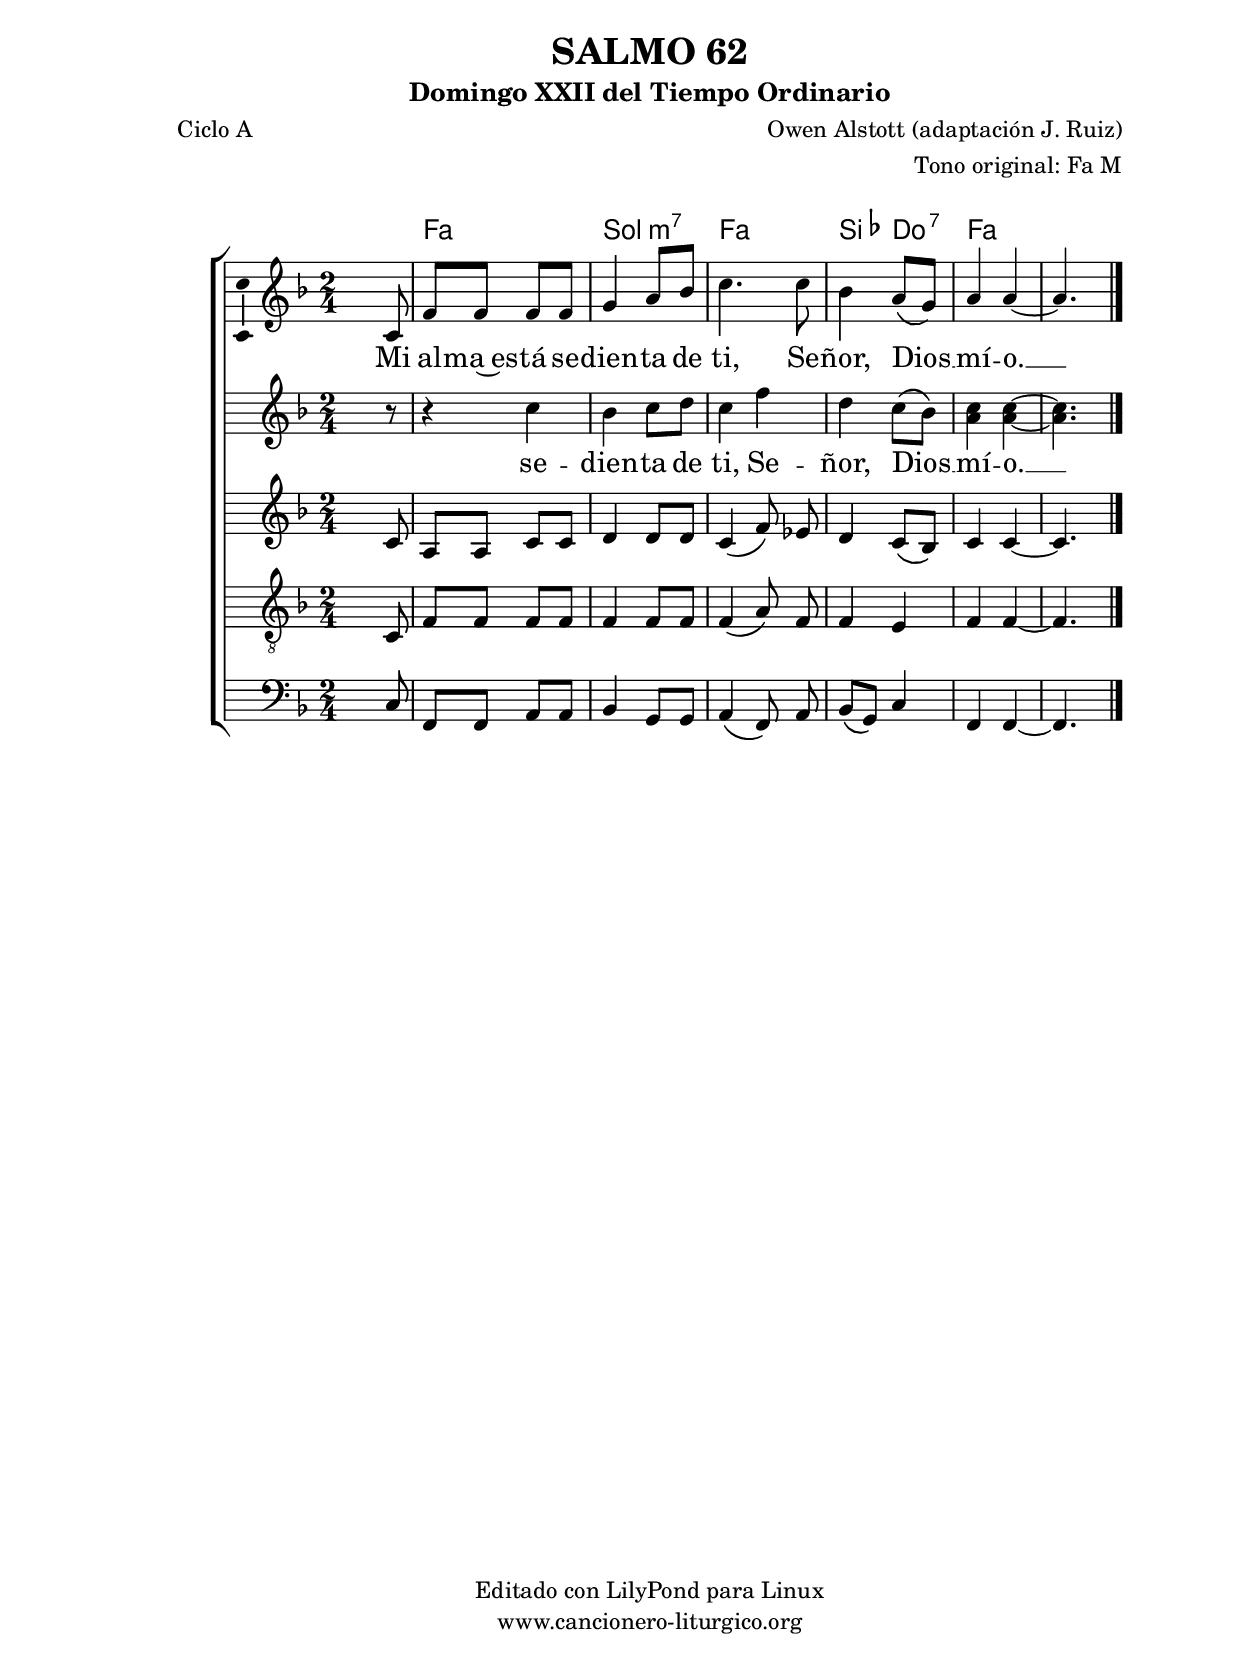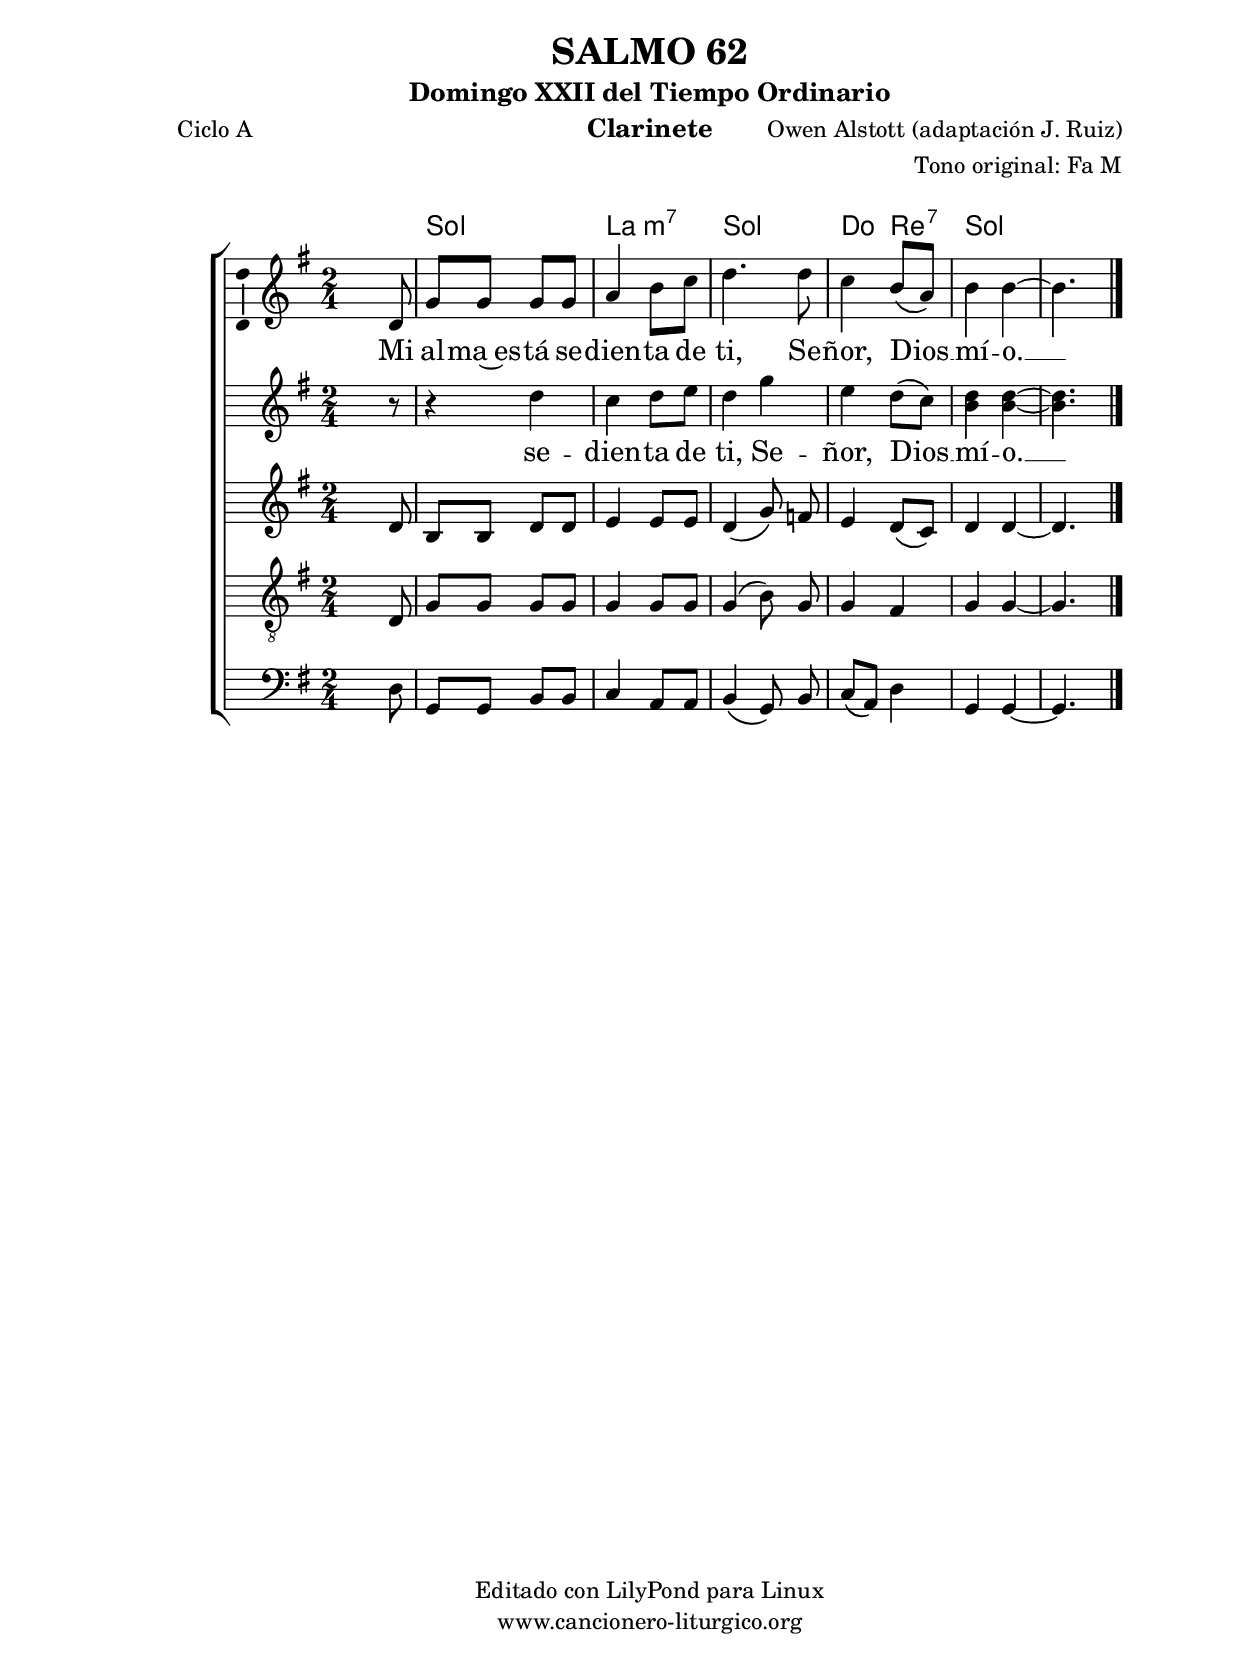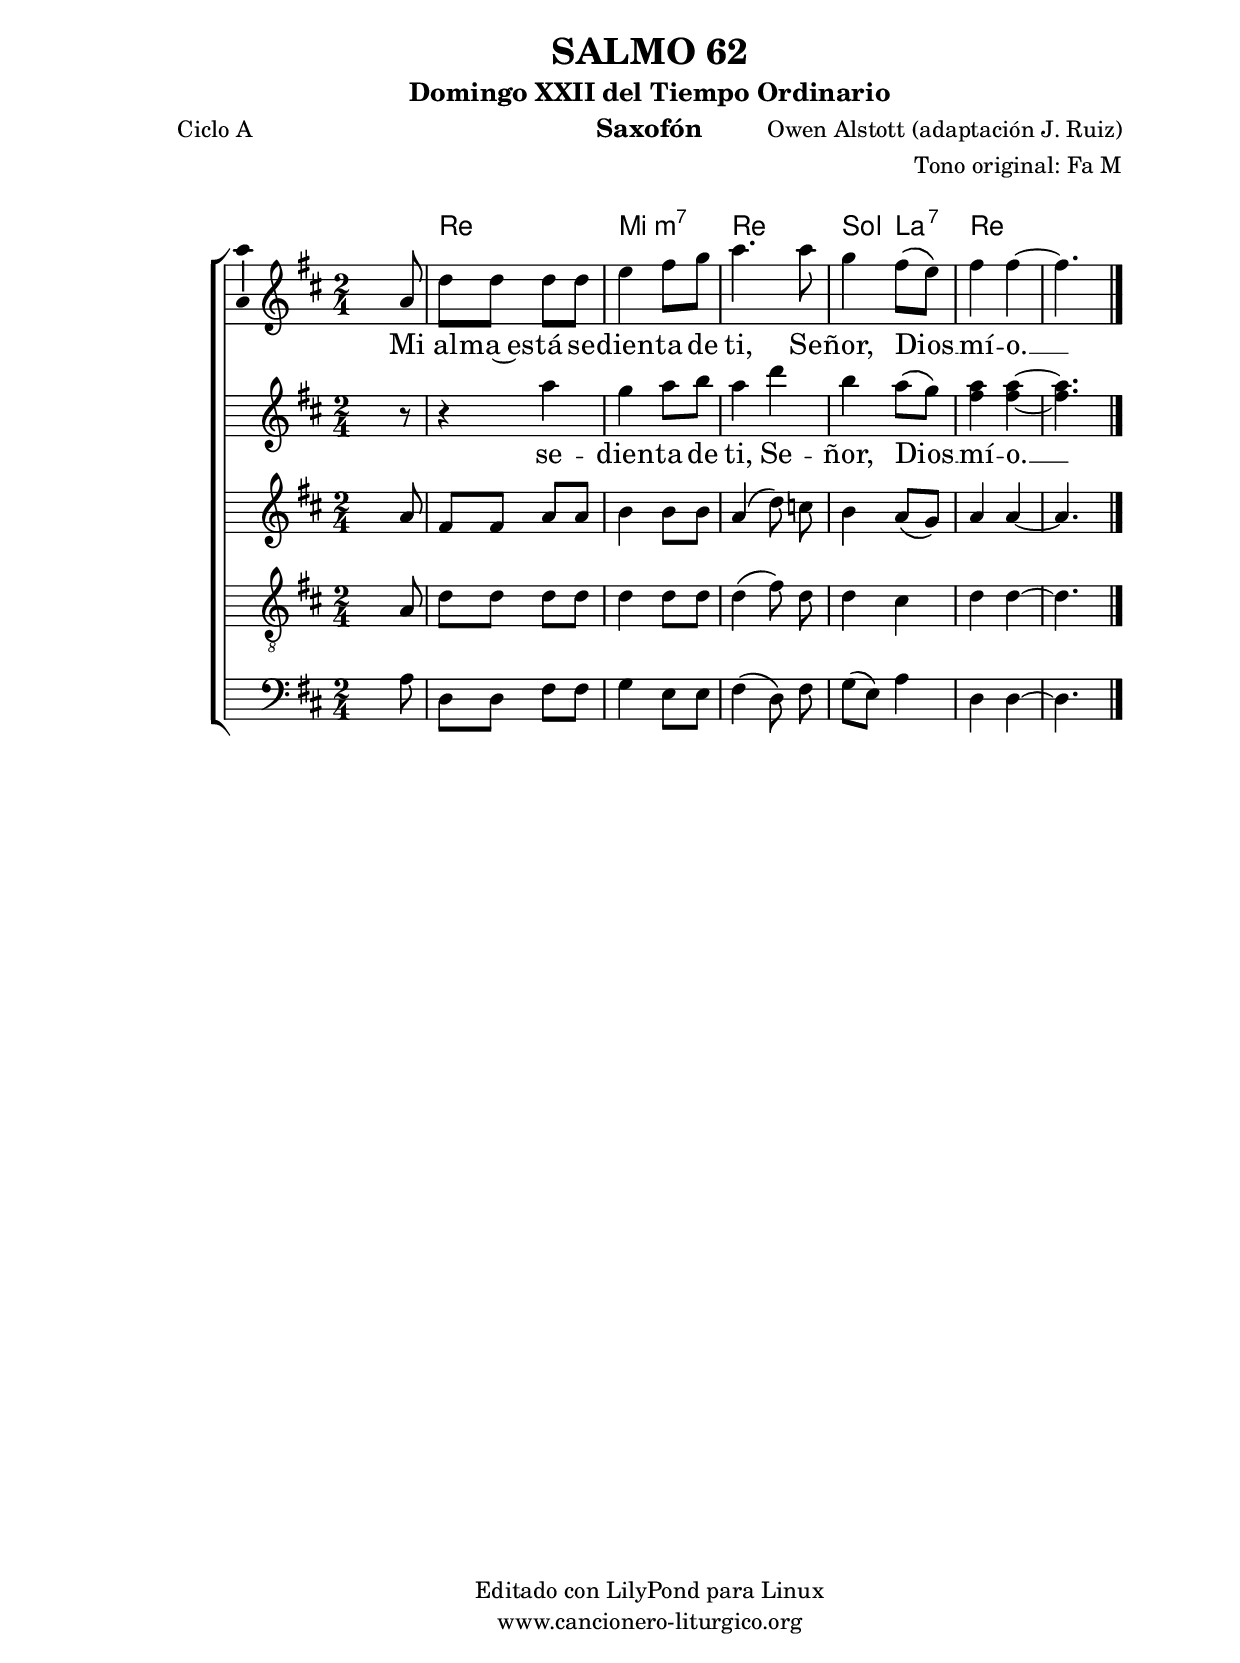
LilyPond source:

%
%para convertir .midi en .wav:
%timidity filename.midi -Ow -o finename.wav
%
%
%Para convertir de .wav a .mp3:
%lame -h -m j filename.wav
%
%
%para escuchar el midi:
%timidity nombrefichero.midi
%


%versión de lilypond para la que se ha escrito esta partitura:
\version "2.16.0"

	%Tamaño papel
	#(set-default-paper-size "a4")
	%Tamaño partitura
	#(set-global-staff-size 20)
	%No responde al pulsar sobre una nota
	#(ly:set-option 'point-and-click #f)

%parámetros del encabezamiento:
\header {
	title = "SALMO 62"
	subtitle = "Domingo XXII del Tiempo Ordinario"
	composer = "Owen Alstott (adaptación J. Ruiz)"
	poet = "Ciclo A"
	meter = ""
	arranger = "Tono original: Fa M"
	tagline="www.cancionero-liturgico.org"
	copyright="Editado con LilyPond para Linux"
	}

%parámetros asociados al papel:
\paper  {
	oddHeaderMarkup = \markup {\fill-line { \on-the-fly #not-first-page \fromproperty #'header:title \on-the-fly #not-first-page \fromproperty #'header:composer }}
	evenHeaderMarkup = \markup {\fill-line { \fromproperty #'header:composer \fromproperty #'header:title }}
	#(set-paper-size "a4")
	print-page-number = ##f
	first-page-number = 1
	print-first-page-number = ##f
%	head-separation = 3.0 \cm
	top-margin = 2.0 \cm
	bottom-margin = 0.5\cm
%%%	bottom-margin = -1.0\cm
	left-margin = 3.0 \cm
	line-width = 16.0 \cm 
	indent = 8\mm
	interscoreline = 2.\mm
	between-system-space = 15\mm
%	para que las partituras no llenen la hoja:
	ragged-bottom = ##t
%	idem para la última hoja:
	ragged-last-bottom = ##f
%	para que las partituras llenen el ancho del papel:
	ragged-last = ##f
	after-title-space = 2.5 \cm
%page-count=1
%system-count=8

	%Flexible Vertical Spacing
%	markup-markup-spacing =
%	#'((basic-distance . 15) (minimum-distance . 15) (padding . 3))
	markup-system-spacing =
	#'((basic-distance . 15) (minimum-distance . 15) (padding . 3))
	system-system-spacing =
	#'((basic-distance . 15) (minimum-distance . 15) (padding . 3))
	score-system-spacing =
	#'((basic-distance . 15) (minimum-distance . 15) (padding . 5))
%	top-system-spacing = % header
%	#'((basic-distance . 8) (minimum-distance . 0) (padding . 3))
%	top-markup-spacing =
%	#'((basic-distance . 20) (minimum-distance . 20) (padding . 3))
	last-bottom-spacing = % footer
	#'((basic-distance . 5) (minimum-distance . 5) (padding . 3))
%	score-markup-spacing =
%	#'((basic-distance . 16) (minimum-distance . 13) (padding . 3))

	}


%parámetros que afectan a toda la partitura:
global =  {
	%clave de sol (G):
	\clef G
	%armadura:
%	\transpose g f
	\key f \major
	\tempo 4=60
	\set Score.tempoHideNote = ##t
	}


acordes = {
	\italianChords
	\chordmode {
%	\transpose g f
{
s2
f2 g:m7 f bes4 c:7 f2 f
	}
	}
}


melodia = 
%	\transpose g f
{
	\relative c'{
	\time 2/4

s4 s8 c8
f8 f f f
g4 a8 bes
c4. c8
bes4 a8 \(g\)
a4 a~
a4. s8

	\bar "|."
	}
	}


melodiadisc = 
%	\transpose g f
{
	\relative c''{
	\time 2/4

s4 s8 r8
r4 c4
bes4 c8 d
c4 f
d4 c8 \(bes\)
<c a>4 <c a>~
<c a>4. s8

	\bar "|."
	}
	}

melodiados = 
%	\transpose g f
{
	\relative c'{
	\time 2/4

s4 s8 c8
a8 a c c
d4 d8 d
c4 \(f8\) \noBeam ees
d4 c8 \(bes\)
c4 c~
c4. s8

	\bar "|."
	}
	}


melodiatres = 
%	\transpose g f
{
	\relative c{

%clave de fa (F):
%\clef F
\clef "G_8"

	\time 2/4

s4 s8 c8
f8 f f f
f4 f8 f
f4 \(a8\) \noBeam f
f4 e
f4 f~
f4. s8

	\bar "|."
	}
	}

melodiacuatro = 
%	\transpose g f
{
	\relative c{

%clave de fa (F):
\clef F

	\time 2/4

s4 s8 c8
f,8 f a a
bes4 g8 g
a4 \(f8\) \noBeam a
bes8 \(g\) c4
f,4 f~
f4. s8

	\bar "|."
	}
	}


texto = \lyricmode {
Mi al -- ma~es -- tá se -- dien -- ta de ti,
Se -- ñor, Dios __ _ mí -- o. __
	}

textodisc = \lyricmode {
se -- dien -- ta de ti,
Se -- ñor, Dios __ _ mí -- o. __
	}


acordesStaff = \context ChordNames = acordesStaff <<
	\set chordChanges = ##t
	\acordes
	>>


vozStaff = \context Voice = vozStaff
\with {\consists "Ambitus_engraver"}
<<
%	\set Staff.instrumentName = ""
%	\set Staff.shortInstrumentName = ""
%	\set Staff.midiInstrument = #"clarinet"
%	\set Staff.midiInstrument = #"cello"
%	\set Staff.midiInstrument = #"flute"
	\set Staff.midiInstrument = #"electric guitar (jazz)"
%	\set Staff.midiInstrument = #"english horn"
%	\set Staff.midiInstrument = #"violin"
%	\set Staff.midiInstrument = #"glockenspiel"
	\set Staff.midiMinimumVolume = #0.7
	\set Staff.midiMaximumVolume = #0.9
	\global
	\melodia
	>>

vozdiscStaff = \context Voice = vozdiscStaff
<<
%	\set Staff.instrumentName = "Saxofón"
%	\set Staff.shortInstrumentName = "S"
	\override Staff.StaffSymbol #'staff-space = #(magstep -0.35)
	\set Staff.midiInstrument = #"violin"
	\set Staff.midiMinimumVolume = #0.4
	\set Staff.midiMaximumVolume = #0.5
%Cambio tono para saxofón (DESDE tono de clarinete)
%El segundo comando escribe la partitura en el tono del saxofón
%El primer comando hace que el fichero midi, a pesar de lo anterior, suene en el mismo tono que el resto de la partitura
%%%%%\transposition f'
%%%%%\transpose d a,
{
	\global
	\melodiadisc
}
	>>

vozdosStaff = \context Voice = vozdosStaff
<<
%	\set Staff.instrumentName = "Clarinete 1"
%	\set Staff.shortInstrumentName = "C1"
	\override Staff.StaffSymbol #'staff-space = #(magstep -0.35)
	\set Staff.midiInstrument = #"english horn"
	\set Staff.midiMinimumVolume = #0.4
	\set Staff.midiMaximumVolume = #0.5
	\global
	\melodiados
	>>

voztresStaff = \context Voice = voztresStaff
<<
%	\set Staff.instrumentName = "Clarinete 2"
%	\set Staff.shortInstrumentName = "C2"
	\override Staff.StaffSymbol #'staff-space = #(magstep -0.35)
	\set Staff.midiInstrument = #"violin"
	\set Staff.midiMinimumVolume = #0.4
	\set Staff.midiMaximumVolume = #0.5
	\global
	\melodiatres
	>>

vozcuatroStaff = \context Voice = vozcuatroStaff
<<
%	\set Staff.instrumentName = "Bajo"
%	\set Staff.shortInstrumentName = "B"
	\override Staff.StaffSymbol #'staff-space = #(magstep -0.35)
	\set Staff.midiInstrument = #"electric bass (finger)"
	\set Staff.midiMinimumVolume = #0.9
	\set Staff.midiMaximumVolume = #0.9
	\global
	\relative c' \melodiacuatro
	>>

textoStaff = \context Lyrics = textoStaff <<
	\lyricsto vozStaff \texto
	>>

textodiscStaff = \context Lyrics = textodiscStaff <<
	\lyricsto vozdiscStaff \textodisc
	>>


\book {
	\score {
		\context ChoirStaff {
%			\override StaffGroup.SystemStartBracket #'collapse-height = #1
%			\override Score.SystemStartBar #'collapse-height = #1
			<<
			\acordesStaff
			\vozStaff
			\textoStaff
			\vozdiscStaff
			\textodiscStaff
			\vozdosStaff
			\voztresStaff
			\vozcuatroStaff
			>>
			}
		\layout {
	    		\context {
				\Lyrics
				\override LyricText #'font-size = #2
				}
	   		 \context {
				\Score
				%fontSize = #3
				\override StaffSymbol #'staff-space = #(magstep +3)
				%\override Beam #'thickness = #0.55
				%\override SpacingSpanner #'spacing-increment = #1.0
				%\override Slur #'height-limit = #1.5
				}
			}
		}
	\score {
		\unfoldRepeats
		\context ChoirStaff {
			<<
			\acordesStaff
			\vozStaff
			\vozdiscStaff
			\vozdosStaff
			\voztresStaff
			\vozcuatroStaff
			>>
			}
		\midi {
	  		\context {
	  			\Score
				tempoWholesPerMinute = #(ly:make-moment 70 4)
				}
			}
		}
	}

%Partitura para clarinete
#(define output-suffix "C")
\book {
	\header{
		instrument = "Clarinete"
		}
	\score {
		\context ChoirStaff {
%			\override StaffGroup.SystemStartBracket #'collapse-height = #1
%			\override Score.SystemStartBar #'collapse-height = #1
\transpose c d
			<<
			\acordesStaff
			\vozStaff
			\textoStaff
			\vozdiscStaff
			\textodiscStaff
			\vozdosStaff
			\voztresStaff
			\vozcuatroStaff
			>>
			}
		\layout {
	    		\context {
				\Lyrics
				\override LyricText #'font-size = #2
				}
	   		 \context {
				\Score
				%fontSize = #3
				\override StaffSymbol #'staff-space = #(magstep +3)
				%\override Beam #'thickness = #0.55
				%\override SpacingSpanner #'spacing-increment = #1.0
				%\override Slur #'height-limit = #1.5
				}
			}
		}
	}

%Partitura para saxofón
#(define output-suffix "S")
\book {
	\header{
		instrument = "Saxofón"
		}
	\score {
		\context ChoirStaff {
%			\override StaffGroup.SystemStartBracket #'collapse-height = #1
%			\override Score.SystemStartBar #'collapse-height = #1
\transpose c a
			<<
			\acordesStaff
			\vozStaff
			\textoStaff
			\vozdiscStaff
			\textodiscStaff
			\vozdosStaff
			\voztresStaff
			\vozcuatroStaff
			>>
			}
		\layout {
	    		\context {
				\Lyrics
				\override LyricText #'font-size = #2
				}
	   		 \context {
				\Score
				%fontSize = #3
				\override StaffSymbol #'staff-space = #(magstep +3)
				%\override Beam #'thickness = #0.55
				%\override SpacingSpanner #'spacing-increment = #1.0
				%\override Slur #'height-limit = #1.5
				}
			}
		}
	}

